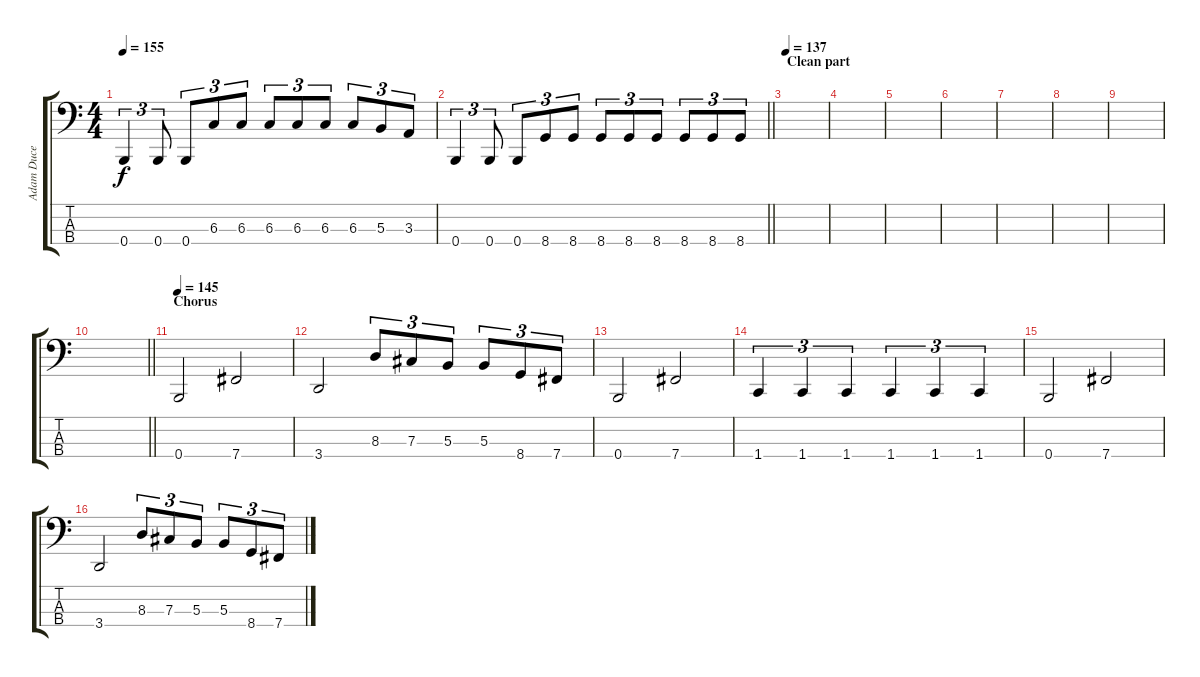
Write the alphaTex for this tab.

\track ("Adam Duce" "Adam Duce") {instrument electricbasspick}
\staff {score tabs}
\tuning (E2 B1 Gb1 B0) {hide}
\ts (4 4)
\tempo 155
\clef f4
\ks c
0.4.4{tu (3 2) dy f} 0.4.8{tu (3 2)} 0.4.8{tu (3 2)} 6.3.8{tu (3 2)} 6.3.8{tu (3 2)} 6.3.8{tu (3 2)} 6.3.8{tu (3 2)} 6.3.8{tu (3 2)} 6.3.8{tu (3 2)} 5.3.8{tu (3 2)} 3.3.8{tu (3 2)} |
\barLineRight lightlight
0.4.4{tu (3 2)} 0.4.8{tu (3 2)} 0.4.8{tu (3 2)} 8.4.8{tu (3 2)} 8.4.8{tu (3 2)} 8.4.8{tu (3 2)} 8.4.8{tu (3 2)} 8.4.8{tu (3 2)} 8.4.8{tu (3 2)} 8.4.8{tu (3 2)} 8.4.8{tu (3 2)} |
\section ("" "Clean part")
\tempo 137
|
|
|
|
|
|
|
\barLineRight lightlight
|
\section ("" "Chorus")
\tempo 145
0.4.2 7.4.2 |
3.4.2 8.3.8{tu (3 2)} 7.3.8{tu (3 2)} 5.3.8{tu (3 2)} 5.3.8{tu (3 2)} 8.4.8{tu (3 2)} 7.4.8{tu (3 2)} |
0.4.2 7.4.2 |
1.4.4{tu (3 2)} 1.4.4{tu (3 2)} 1.4.4{tu (3 2)} 1.4.4{tu (3 2)} 1.4.4{tu (3 2)} 1.4.4{tu (3 2)} |
0.4.2 7.4.2 |
3.4.2 8.3.8{tu (3 2)} 7.3.8{tu (3 2)} 5.3.8{tu (3 2)} 5.3.8{tu (3 2)} 8.4.8{tu (3 2)} 7.4.8{tu (3 2)}
